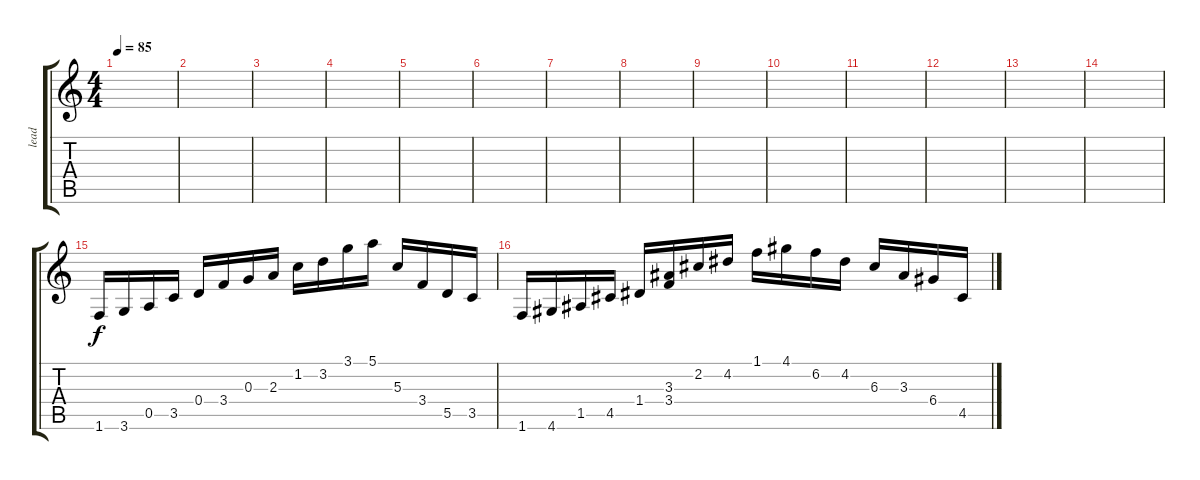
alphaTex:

\track ("lead" "lead") {instrument electricguitarclean}
\staff {score tabs}
\tuning (E4 B3 G3 D3 A2 E2) {hide}
\ts (4 4)
\tempo 85
\clef g2
\ks c
|
|
|
|
|
|
|
|
|
|
|
|
|
|
1.6.16 3.6.16 0.5.16 3.5.16 0.4.16 3.4.16 0.3.16 2.3.16 1.2.16 3.2.16 3.1.16 5.1.16 5.3.16 3.4.16 5.5.16 3.5.16 |
1.6.16 4.6.16 1.5.16 4.5.16 1.4.16 (3.3 3.4).16 2.2.16 4.2.16 1.1.16 4.1.16 6.2.16 4.2.16 6.3.16 3.3.16 6.4.16 4.5.16
